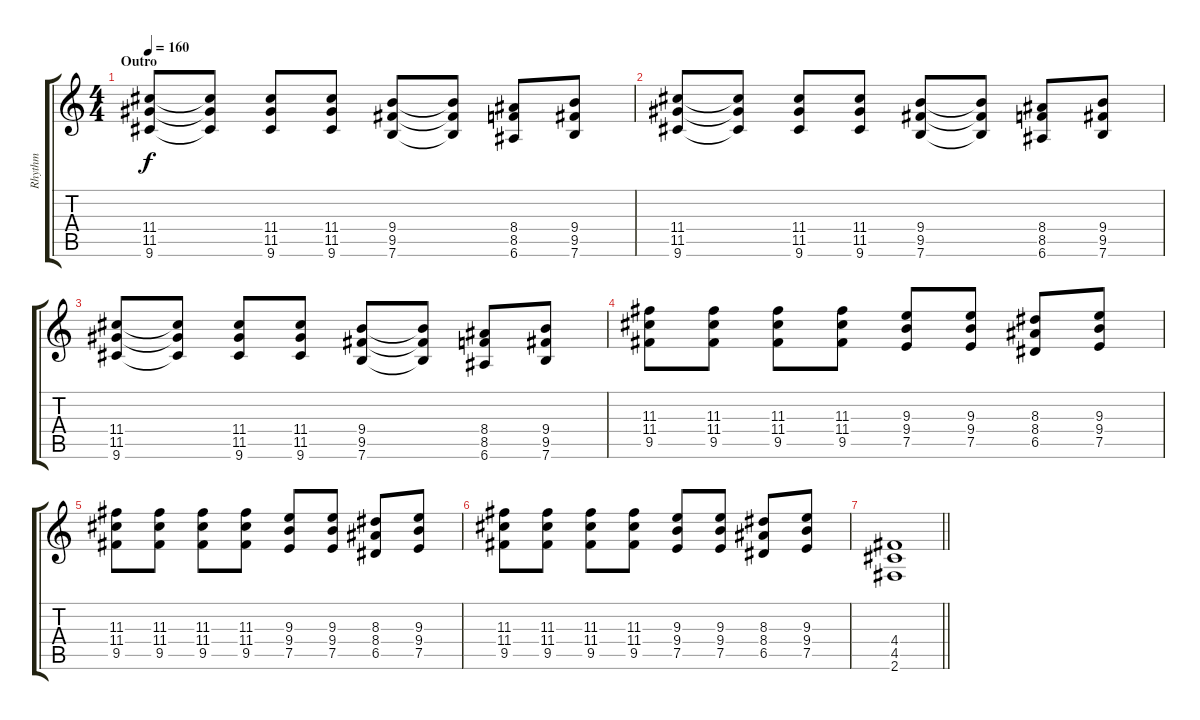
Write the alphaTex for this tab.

\track ("Rhythm" "Rhythm") {instrument distortionguitar}
\staff {score tabs}
\tuning (E4 B3 G3 D3 A2 E2) {hide}
\ts (4 4)
\section ("" "Outro")
\tempo 160
\clef g2
\ks c
(11.4 11.5 9.6).8{dy f} (11.4{t} 11.5{t} 9.6{t}).8 (11.4 11.5 9.6).8 (11.4 11.5 9.6).8 (9.4 9.5 7.6).8 (9.4{t} 9.5{t} 7.6{t}).8 (8.4 8.5 6.6).8 (9.4 9.5 7.6).8 |
(11.4 11.5 9.6).8 (11.4{t} 11.5{t} 9.6{t}).8 (11.4 11.5 9.6).8 (11.4 11.5 9.6).8 (9.4 9.5 7.6).8 (9.4{t} 9.5{t} 7.6{t}).8 (8.4 8.5 6.6).8 (9.4 9.5 7.6).8 |
(11.4 11.5 9.6).8 (11.4{t} 11.5{t} 9.6{t}).8 (11.4 11.5 9.6).8 (11.4 11.5 9.6).8 (9.4 9.5 7.6).8 (9.4{t} 9.5{t} 7.6{t}).8 (8.4 8.5 6.6).8 (9.4 9.5 7.6).8 |
(11.3 11.4 9.5).8 (11.3 11.4 9.5).8 (11.3 11.4 9.5).8 (11.3 11.4 9.5).8 (9.3 9.4 7.5).8 (9.3 9.4 7.5).8 (8.3 8.4 6.5).8 (9.3 9.4 7.5).8 |
(11.3 11.4 9.5).8 (11.3 11.4 9.5).8 (11.3 11.4 9.5).8 (11.3 11.4 9.5).8 (9.3 9.4 7.5).8 (9.3 9.4 7.5).8 (8.3 8.4 6.5).8 (9.3 9.4 7.5).8 |
(11.3 11.4 9.5).8 (11.3 11.4 9.5).8 (11.3 11.4 9.5).8 (11.3 11.4 9.5).8 (9.3 9.4 7.5).8 (9.3 9.4 7.5).8 (8.3 8.4 6.5).8 (9.3 9.4 7.5).8 |
\barLineRight lightlight
(4.4 4.5 2.6).1
